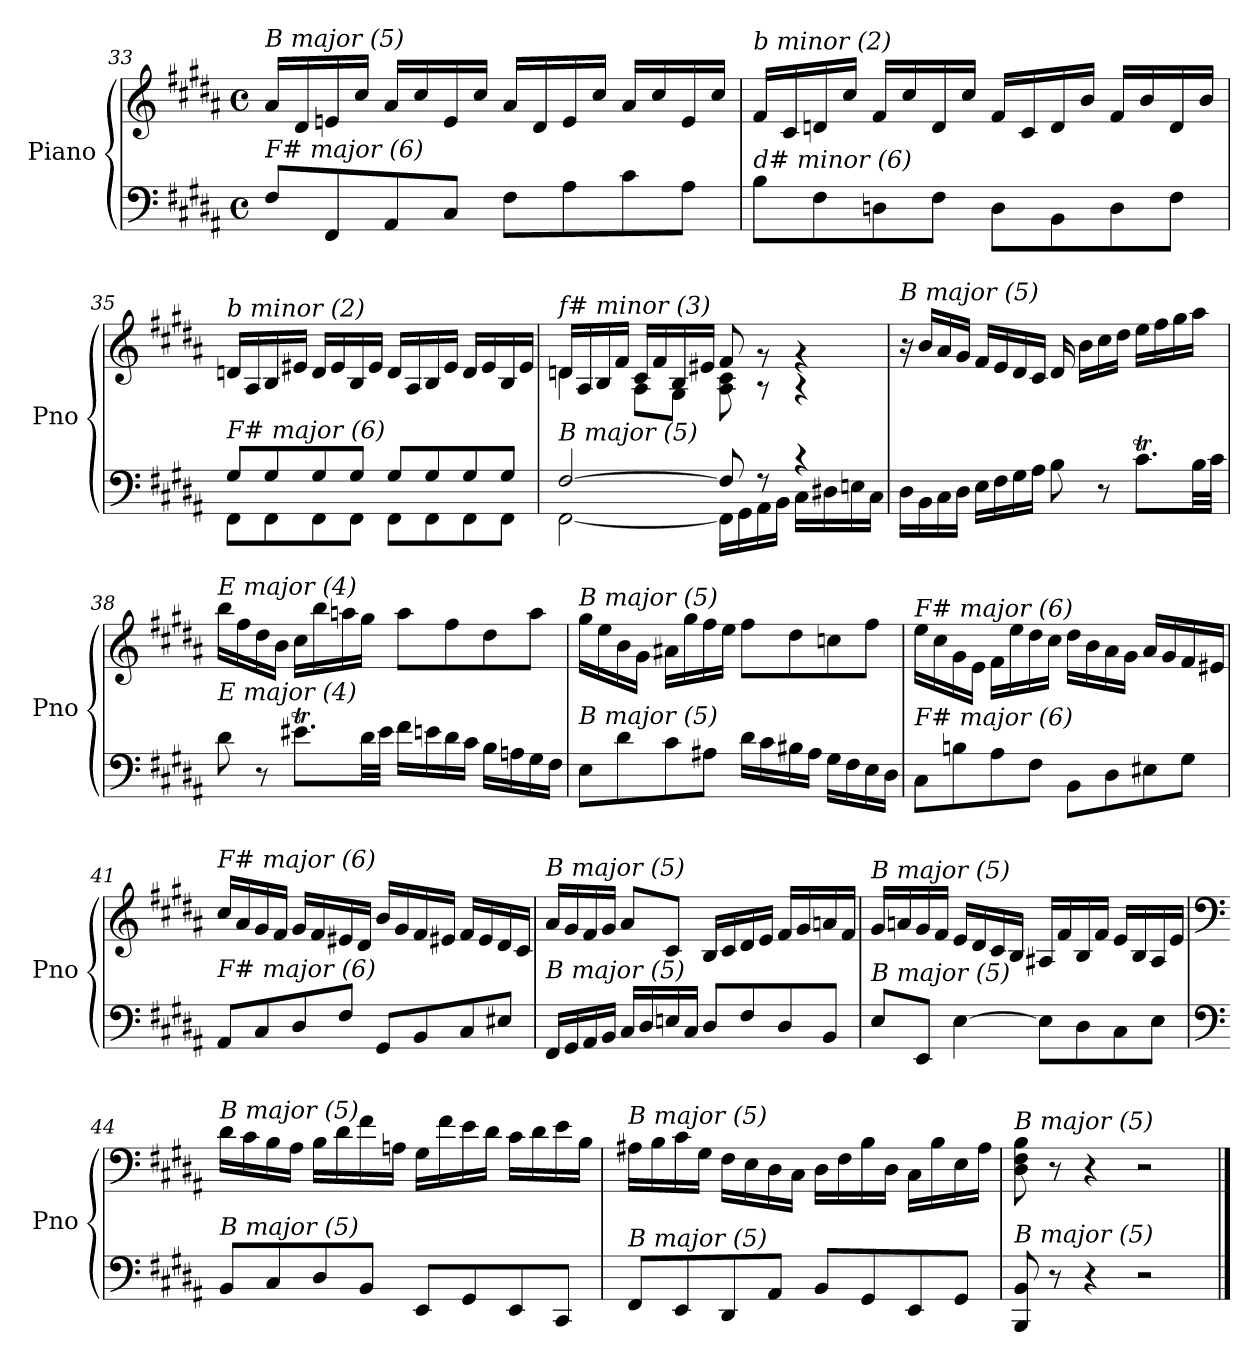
**kern	**kern
*part1	*part1
*staff2	*staff1
*I"Piano	*
*I'Pno	*
!!LO:PB:g=z
*clefF4	*clefG2
*k[f#c#g#d#a#]	*k[f#c#g#d#a#]
*M4/4	*M4/4
*met(c)	*met(c)
=33	=33
!	!LO:TX:i:t=B major (5)
!LO:TX:i:t=F# major (6)	!
8F#/L	16a#/LL
.	16d#/
8FF#/	16en/
.	16cc#/JJ
8AA#/	16a#/LL
.	16cc#/
8C#/J	16e/
.	16cc#/JJ
8F#\L	16a#/LL
.	16d#/
8A#\	16e/
.	16cc#/JJ
8c#\	16a#/LL
.	16cc#/
8A#\J	16e/
.	16cc#/JJ
=34	=34
!	!LO:TX:i:t=b minor (2)
!LO:TX:i:t=d# minor (6)	!
8B\L	16f#/LL
.	16c#/
8F#\	16dn/
.	16cc#/JJ
8Dn\	16f#/LL
.	16cc#/
8F#\J	16d/
.	16cc#/JJ
8D\L	16f#/LL
.	16c#/
8BB\	16d/
.	16b/JJ
8D\	16f#/LL
.	16b/
8F#\J	16d/
.	16b/JJ
=35	=35
*^	*
!	!	!LO:TX:i:t=b minor (2)
!LO:TX:i:t=F# major (6)	!	!
8G#/L	8FF#\L	16dn/LL
.	.	16A#/
8G#/	8FF#\	16B/
.	.	16e#X/JJ
8G#/	8FF#\	16d/LL
.	.	16e#/
8G#/J	8FF#\J	16B/
.	.	16e#/JJ
8G#/L	8FF#\L	16d/LL
.	.	16A#/
8G#/	8FF#\	16B/
.	.	16e#/JJ
8G#/	8FF#\	16d/LL
.	.	16e#/
8G#/J	8FF#\J	16B/
.	.	16e#/JJ
!!LO:LB:g=z
=36	=36	=36
*	*	*^
!	!	!LO:TX:i:t=f# minor (3)	!
!LO:TX:i:t=B major (5)	!	!	!
[2F#/	[2FF#\	16dn/LL	4d\
.	.	16A#/	.
.	.	16B/	.
.	.	16f#/JJ	.
.	.	16c#/LL	8A#\L
.	.	16f#/	.
.	.	16B/	8G#\J
.	.	16e#X/JJ	.
8F#/]	16FF#\LL]	8f#/	8A#\ 8c#\
.	16GG#\	.	.
8r	16AA#\	8rg	8r
.	16BB\JJ	.	.
4r	16C#\LL	4rg	4r
.	16D#X\	.	.
.	16En\	.	.
.	16C#\JJ	.	.
*	*	*v	*v
=37	=37	=37
!	!	!LO:TX:i:t=B major (5)
!LO:TX:i:t=B major (5)	!	!
*v	*v	*
16D#\LL	16r
16BB\	16b/LL
16C#\	16a#/
16D#\JJ	16g#/JJ
16E\LL	16f#/LL
16F#\	16e/
16G#\	16d#/
16A#\JJ	16c#/JJ
8B\	16d#/
.	16b\LL
8r	16cc#\
.	16dd#\JJ
8.c#T\L	16ee\LL
.	16ff#\
.	16gg#\
32B\LL	16aa#\JJ
32c#\JJJ	.
=38	=38
!	!LO:TX:i:t=E major (4)
!LO:TX:i:t=E major (4)	!
8d#\	16bb\LL
.	16ff#\
8r	16dd#\
.	16b\JJ
8.e#Xt\L	16cc#\LL
.	16bb\
.	16aan\
32d#\LL	16gg#\JJ
32e#\JJJ	.
16f#\LL	8aa\L
16en\	.
16d#\	8ff#\
16c#\JJ	.
16B\LL	8dd#\
16An\	.
16G#\	8aa\J
16F#\JJ	.
!!LO:LB:g=z
=39	=39
!	!LO:TX:i:t=B major (5)
!LO:TX:i:t=B major (5)	!
8E\L	16gg#\LL
.	16ee\
8d#\	16b\
.	16g#\JJ
8c#\	16a#X\LL
.	16gg#\
8A#X\J	16ff#\
.	16ee\JJ
16d#\LL	8ff#\L
16c#\	.
16B#Xi\	8dd#\
16A#\JJ	.
16G#\LL	8ccnj\
16F#\	.
16E\	8ff#\J
16D#\JJ	.
=40	=40
!	!LO:TX:i:t=F# major (6)
!LO:TX:i:t=F# major (6)	!
8C#\L	16ee\LL
.	16cc#\
8Bn\	16g#\
.	16e\JJ
8A#\	16f#\LL
.	16ee\
8F#\J	16dd#\
.	16cc#\JJ
8BB\L	16dd#\LL
.	16b\
8D#\	16a#\
.	16g#\JJ
8E#X\	16a#/LL
.	16g#/
8G#\J	16f#/
.	16e#X/JJ
=41	=41
!	!LO:TX:i:t=F# major (6)
!LO:TX:i:t=F# major (6)	!
8AA#/L	16cc#/LL
.	16a#/
8C#/	16g#/
.	16f#/JJ
8D#/	16g#/LL
.	16f#/
8F#/J	16e#X/
.	16d#/JJ
8GG#/L	16b/LL
.	16g#/
8BB/	16f#/
.	16e#X/JJ
8C#/	16f#/LL
.	16e#/
8E#X/J	16d#/
.	16c#/JJ
!!LO:LB:g=z
=42	=42
!	!LO:TX:i:t=B major (5)
!LO:TX:i:t=B major (5)	!
16FF#/LL	16a#/LL
16GG#/	16g#/
16AA#/	16f#/
16BB/JJ	16g#/JJ
16C#/LL	8a#/L
16D#/	.
16En/	8c#/J
16C#/JJ	.
8D#/L	16B/LL
.	16c#/
8F#/	16d#/
.	16e/JJ
8D#/	16f#/LL
.	16g#/
8BB/J	16an/
.	16f#/JJ
=43	=43
!	!LO:TX:i:t=B major (5)
!LO:TX:i:t=B major (5)	!
8E/L	16g#/LL
.	16an/
8EE/J	16g#/
.	16f#/JJ
[4E\	16e/LL
.	16d#/
.	16c#/
.	16B/JJ
8E\L]	16A#X/LL
.	16f#/
8D#\	16B/
.	16f#/JJ
8C#\	16e/LL
.	16B/
8E\J	16A#/
.	16e/JJ
!!LO:LB:g=z
=44	=44
*clefF4	*clefF4
!	!LO:TX:i:t=B major (5)
!LO:TX:i:t=B major (5)	!
8BB/L	16d#\LL
.	16c#\
8C#/	16B\
.	16A#\JJ
8D#/	16B\LL
.	16d#\
8BB/J	16f#\
.	16An\JJ
8EE/L	16G#\LL
.	16f#\
8GG#/	16e\
.	16d#\JJ
8EE/	16c#\LL
.	16d#\
8CC#/J	16e\
.	16B\JJ
=45	=45
!	!LO:TX:i:t=B major (5)
!LO:TX:i:t=B major (5)	!
8FF#/L	16A#X\LL
.	16B\
8EE/	16c#\
.	16G#\JJ
8DD#/	16F#\LL
.	16E\
8AA#/J	16D#\
.	16C#\JJ
8BB/L	16D#\LL
.	16F#\
8GG#/	16B\
.	16D#\JJ
8EE/	16C#\LL
.	16B\
8GG#/J	16E\
.	16A#\JJ
=46	=46
!	!LO:TX:i:t=B major (5)
!LO:TX:i:t=B major (5)	!
8BBB/ 8BB/	8D#\ 8F#\ 8B\
8r	8r
4r	4r
2r	2r
==	==
*-	*-
